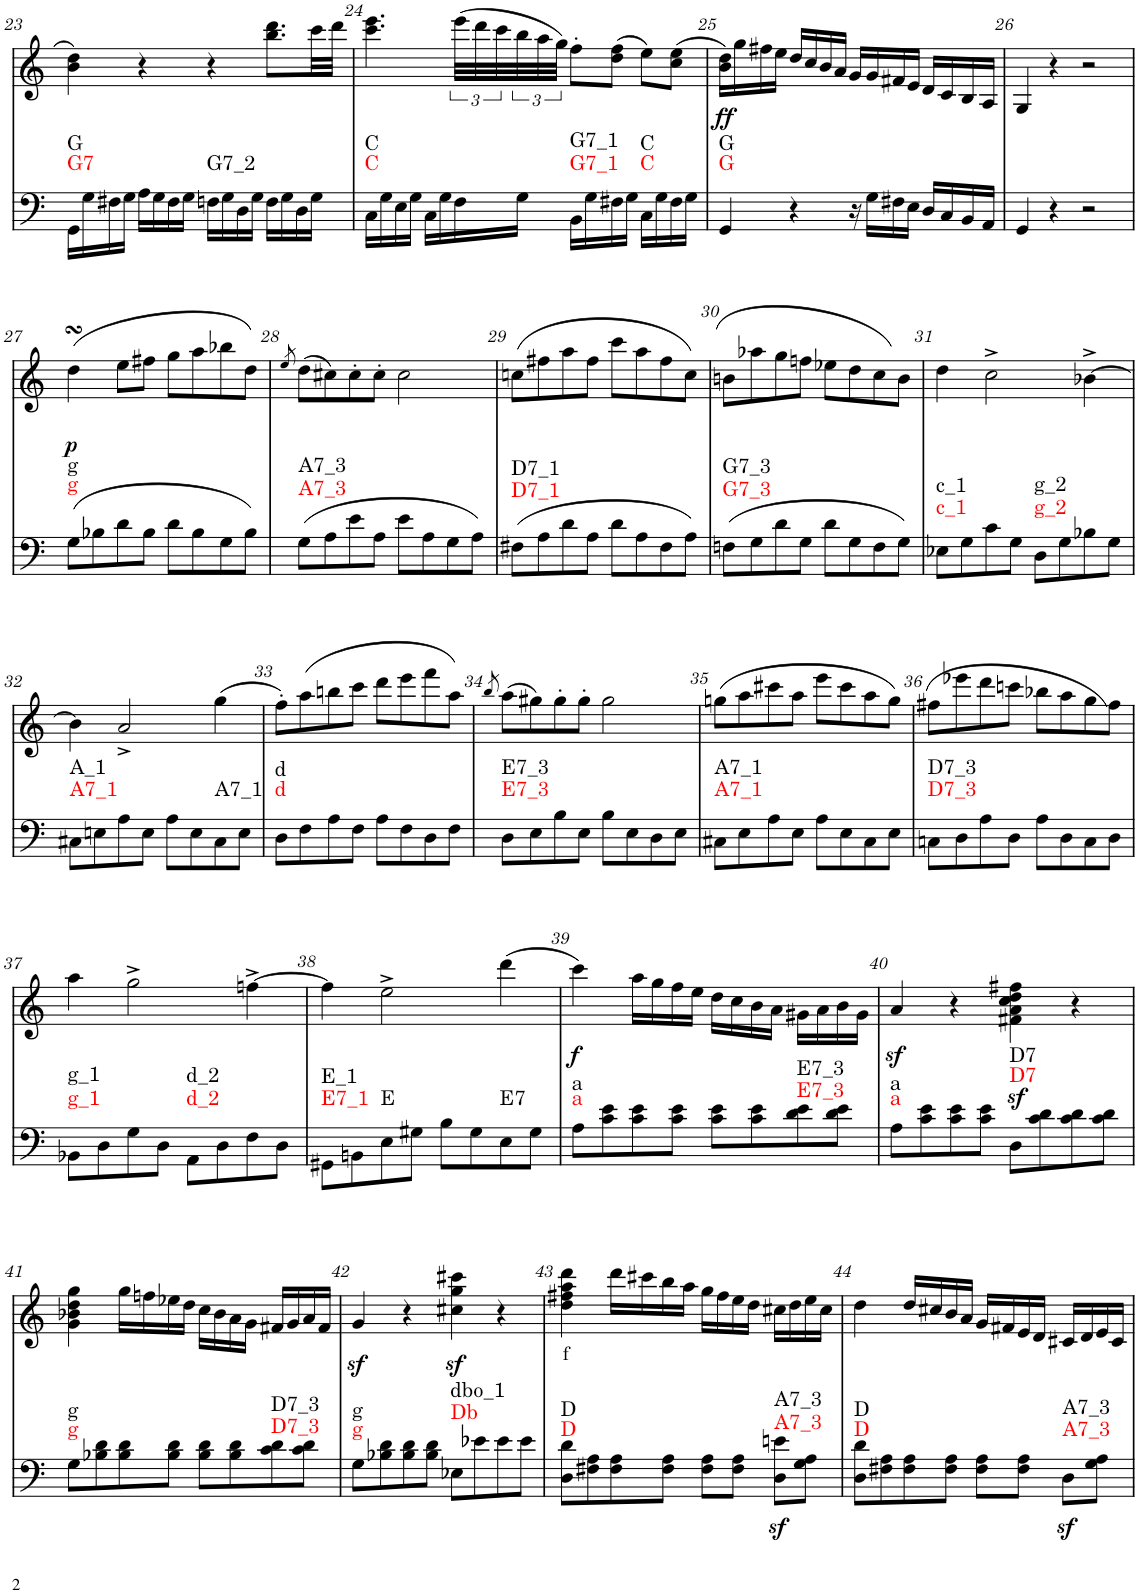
**kern	**dynam	**harte	**kern	**text	**dynam
*part2	*part2	*part2	*part1	*part1	*part1
*staff2	*staff2	*	*staff1	*staff1	*staff1
*I"piano	*	*	*I"piano	*	*
*I'Pno	*	*	*I'Pno	*	*
!!LO:PB:g=z
*clefF4	*	*	*clefG2	*	*
*k[]	*	*	*k[]	*	*
*M4/4	*	*	*M4/4	*	*
=23	=23	=23	=23	=23	=23
!	!	!LO:H:n=1:kt=G7	!	!	!
!	!	!LO:H:n=2:kt=G	!	!	!
16GG\LL	.	N N	4b\ 4dd\	.	.
16G\	.	.	.	.	.
16F#X\	.	.	.	.	.
16G\JJ	.	.	.	.	.
16A\LL	.	.	4r	.	.
16G\	.	.	.	.	.
16F#\	.	.	.	.	.
16G\JJ	.	.	.	.	.
!	!	!LO:H:kt=G7_2	!	!	!
16Fn\LL	.	N	4r	.	.
16G\	.	.	.	.	.
16D\	.	.	.	.	.
16G\JJ	.	.	.	.	.
16F\LL	.	.	8.bb\ 8.ddd\L	.	.
16G\	.	.	.	.	.
16D\	.	.	.	.	.
16G\JJ	.	.	32ccc\LL	.	.
.	.	.	32ddd\JJJ	.	.
=24	=24	=24	=24	=24	=24
!	!	!LO:H:n=1:kt=C	!	!	!
!	!	!LO:H:n=2:kt=C	!	!	!
16C\LL	.	N N	4.ccc\ 4.eee\	.	.
16G\	.	.	.	.	.
16E\	.	.	.	.	.
16G\JJ	.	.	.	.	.
16C\LL	.	.	.	.	.
16G\	.	.	.	.	.
16F\	.	.	(48eee\LLL	.	.
.	.	.	48ddd\	.	.
.	.	.	48ccc\	.	.
16G\JJ	.	.	48bb\	.	.
.	.	.	48aa\	.	.
.	.	.	48gg\JJJ)	.	.
!	!	!LO:H:n=1:kt=G7_1	!	!	!
!	!	!LO:H:n=2:kt=G7_1	!	!	!
16BB\LL	.	N N	8ff'\L	.	.
16G\	.	.	.	.	.
16F#X\	.	.	(8dd\ 8ff\J	.	.
16G\JJ	.	.	.	.	.
!	!	!LO:H:n=1:kt=C	!	!	!
!	!	!LO:H:n=2:kt=C	!	!	!
16C\LL	.	N N	8ee\L)	.	.
16G\	.	.	.	.	.
16F#\	.	.	(8cc\ 8ee\J	.	.
16G\JJ	.	.	.	.	.
=25	=25	=25	=25	=25	=25
!	!	!LO:H:n=1:kt=G	!	!	!LO:DY:b
!	!	!LO:H:n=2:kt=G	!	!	!
4GG/	.	N N	16b\ 16dd\LL)	.	ff
.	.	.	16gg\	.	.
.	.	.	16ff#X\	.	.
.	.	.	16ee\JJ	.	.
4r	.	.	16dd/LL	.	.
.	.	.	16cc/	.	.
.	.	.	16b/	.	.
.	.	.	16a/JJ	.	.
16r	.	.	16g/LL	.	.
16G\LL	.	.	16g/	.	.
16F#X\	.	.	16f#X/	.	.
16E\JJ	.	.	16e/JJ	.	.
16D/LL	.	.	16d/LL	.	.
16C/	.	.	16c/	.	.
16BB/	.	.	16B/	.	.
16AA/JJ	.	.	16A/JJ	.	.
=26	=26	=26	=26	=26	=26
4GG/	.	.	4G/	.	.
4r	.	.	4r	.	.
2r	.	.	2r	.	.
!!LO:LB:g=z
=27	=27	=27	=27	=27	=27
!	!	!LO:H:n=1:kt=g	!	!	!LO:DY:b
!	!	!LO:H:n=2:kt=g	!	!	!
(8G\L	.	N N	(4ddsSSS\	.	p
8B-X\	.	.	.	.	.
8d\	.	.	8ee\L	.	.
8B-\J	.	.	8ff#X\J	.	.
8d\L	.	.	8gg\L	.	.
8B-\	.	.	8aa\	.	.
8G\	.	.	8bb-X\	.	.
8B-\J)	.	.	8dd\J)	.	.
=28	=28	=28	=28	=28	=28
.	.	.	8qee/	.	.
!	!	!LO:H:n=1:kt=A7_3	!	!	!
!	!	!LO:H:n=2:kt=A7_3	!	!	!
(8G\L	.	N N	(8dd\L	.	.
8A\	.	.	8cc#X\)	.	.
8e\	.	.	8cc#'\	.	.
8A\J	.	.	8cc#'\J	.	.
8e\L	.	.	2cc#\	.	.
8A\	.	.	.	.	.
8G\	.	.	.	.	.
8A\J)	.	.	.	.	.
=29	=29	=29	=29	=29	=29
!	!	!LO:H:n=1:kt=D7_1	!	!	!
!	!	!LO:H:n=2:kt=D7_1	!	!	!
(8F#X\L	.	N N	(8ccn\L	.	.
8A\	.	.	8ff#X\	.	.
8d\	.	.	8aa\	.	.
8A\J	.	.	8ff#\J	.	.
8d\L	.	.	8ccc\L	.	.
8A\	.	.	8aa\	.	.
8F#\	.	.	8ff#\	.	.
8A\J)	.	.	8cc\J)	.	.
=30	=30	=30	=30	=30	=30
!	!	!LO:H:n=1:kt=G7_3	!	!	!
!	!	!LO:H:n=2:kt=G7_3	!	!	!
(8Fn\L	.	N N	(8bn\L	.	.
8G\	.	.	8aa-X\	.	.
8d\	.	.	8gg\	.	.
8G\J	.	.	8ffn\J	.	.
8d\L	.	.	8ee-X\L	.	.
8G\	.	.	8dd\	.	.
8F\	.	.	8cc\	.	.
8G\J)	.	.	8b\J)	.	.
=31	=31	=31	=31	=31	=31
!	!	!LO:H:n=1:kt=c_1	!	!	!
!	!	!LO:H:n=2:kt=c_1	!	!	!
8E-X\L	.	N N	4dd\	.	.
8G\	.	.	.	.	.
8c\	.	.	2cc^\	.	.
8G\J	.	.	.	.	.
!	!	!LO:H:n=1:kt=g_2	!	!	!
!	!	!LO:H:n=2:kt=g_2	!	!	!
8D\L	.	N N	.	.	.
8G\	.	.	.	.	.
8B-X\	.	.	[4b-X^\	.	.
8G\J	.	.	.	.	.
!!LO:LB:g=z
=32	=32	=32	=32	=32	=32
!	!	!LO:H:n=1:kt=A7_1	!	!	!
!	!	!LO:H:n=2:kt=A_1	!	!	!
8C#X\L	.	N N	4b-\]	.	.
8En\	.	.	.	.	.
8A\	.	.	2a^/	.	.
8E\J	.	.	.	.	.
8A\L	.	.	.	.	.
8E\	.	.	.	.	.
!	!	!LO:H:kt=A7_1	!	!	!
8C#\	.	N	(4gg\	.	.
8E\J	.	.	.	.	.
=33	=33	=33	=33	=33	=33
!	!	!LO:H:n=1:kt=d	!	!	!
!	!	!LO:H:n=2:kt=d	!	!	!
8D\L	.	N N	8ff'\L)	.	.
8F\	.	.	(8aa\	.	.
8A\	.	.	8bbn\	.	.
8F\J	.	.	8ccc\J	.	.
8A\L	.	.	8ddd\L	.	.
8F\	.	.	8eee\	.	.
8D\	.	.	8fff\	.	.
8F\J	.	.	8aa\J)	.	.
=34	=34	=34	=34	=34	=34
.	.	.	8qbb/	.	.
!	!	!LO:H:n=1:kt=E7_3	!	!	!
!	!	!LO:H:n=2:kt=E7_3	!	!	!
8D\L	.	N N	(8aa\L	.	.
8E\	.	.	8gg#X\)	.	.
8B\	.	.	8gg#'\	.	.
8E\J	.	.	8gg#'\J	.	.
8B\L	.	.	2gg#\	.	.
8E\	.	.	.	.	.
8D\	.	.	.	.	.
8E\J	.	.	.	.	.
=35	=35	=35	=35	=35	=35
!	!	!LO:H:n=1:kt=A7_1	!	!	!
!	!	!LO:H:n=2:kt=A7_1	!	!	!
8C#X\L	.	N N	(8ggn\L	.	.
8E\	.	.	8aa\	.	.
8A\	.	.	8ccc#X\	.	.
8E\J	.	.	8aa\J	.	.
8A\L	.	.	8eee\L	.	.
8E\	.	.	8ccc#\	.	.
8C#\	.	.	8aa\	.	.
8E\J	.	.	8gg\J)	.	.
=36	=36	=36	=36	=36	=36
!	!	!LO:H:n=1:kt=D7_3	!	!	!
!	!	!LO:H:n=2:kt=D7_3	!	!	!
8Cn\L	.	N N	(8ff#X\L	.	.
8D\	.	.	8eee-X\	.	.
8A\	.	.	8ddd\	.	.
8D\J	.	.	8cccn\J	.	.
8A\L	.	.	8bb-X\L	.	.
8D\	.	.	8aa\	.	.
8C\	.	.	8gg\	.	.
8D\J	.	.	8ff#\J)	.	.
!!LO:LB:g=z
=37	=37	=37	=37	=37	=37
!	!	!LO:H:n=1:kt=g_1	!	!	!
!	!	!LO:H:n=2:kt=g_1	!	!	!
8BB-X\L	.	N N	4aa\	.	.
8D\	.	.	.	.	.
8G\	.	.	2gg^\	.	.
8D\J	.	.	.	.	.
!	!	!LO:H:n=1:kt=d_2	!	!	!
!	!	!LO:H:n=2:kt=d_2	!	!	!
8AA\L	.	N N	.	.	.
8D\	.	.	.	.	.
8F\	.	.	[4ffn^\	.	.
8D\J	.	.	.	.	.
=38	=38	=38	=38	=38	=38
!	!	!LO:H:n=1:kt=E7_1	!	!	!
!	!	!LO:H:n=2:kt=E_1	!	!	!
8GG#X\L	.	N N	4ff\]	.	.
8BBn\	.	.	.	.	.
!	!	!LO:H:kt=E	!	!	!
8E\	.	N	2ee^\	.	.
8G#X\J	.	.	.	.	.
8B\L	.	.	.	.	.
8G#\	.	.	.	.	.
!	!	!LO:H:kt=E7	!	!	!
8E\	.	N	(4ddd\	.	.
8G#\J	.	.	.	.	.
=39	=39	=39	=39	=39	=39
!	!	!LO:H:n=1:kt=a	!	!	!LO:DY:b
!	!	!LO:H:n=2:kt=a	!	!	!
8A\L	.	N N	4ccc\)	.	f
8c\ 8e\	.	.	.	.	.
8c\ 8e\	.	.	16aa\LL	.	.
.	.	.	16gg\	.	.
8c\ 8e\J	.	.	16ff\	.	.
.	.	.	16ee\JJ	.	.
8c\ 8e\L	.	.	16dd\LL	.	.
.	.	.	16cc\	.	.
8c\ 8e\	.	.	16b\	.	.
.	.	.	16a\JJ	.	.
!	!	!LO:H:n=1:kt=E7_3	!	!	!
!	!	!LO:H:n=2:kt=E7_3	!	!	!
8d\ 8e\	.	N N	16g#X\LL	.	.
.	.	.	16a\	.	.
8d\ 8e\J	.	.	16b\	.	.
.	.	.	16g#\JJ	.	.
=40	=40	=40	=40	=40	=40
!	!	!LO:H:n=1:kt=a	!	!	!
!	!	!LO:H:n=2:kt=a	!	!	!
8A\L	.	N N	4az</	.	.
8c\ 8e\	.	.	.	.	.
8c\ 8e\	.	.	4r	.	.
8c\ 8e\J	.	.	.	.	.
!	!LO:DY:a	!LO:H:n=1:kt=D7	!	!	!
!	!	!LO:H:n=2:kt=D7	!	!	!
8D\L	sf	N N	4f#X\ 4a\ 4cc\ 4dd\ 4ff#X\	.	.
8c\ 8d\	.	.	.	.	.
8c\ 8d\	.	.	4r	.	.
8c\ 8d\J	.	.	.	.	.
!!LO:LB:g=z
=41	=41	=41	=41	=41	=41
!	!	!LO:H:n=1:kt=g	!	!	!
!	!	!LO:H:n=2:kt=g	!	!	!
8G\L	.	N N	4g\ 4b-X\ 4dd\ 4gg\	.	.
8B-X\ 8d\	.	.	.	.	.
8B-\ 8d\	.	.	16gg\LL	.	.
.	.	.	16ffn\	.	.
8B-\ 8d\J	.	.	16ee-X\	.	.
.	.	.	16dd\JJ	.	.
8B-\ 8d\L	.	.	16cc\LL	.	.
.	.	.	16b-\	.	.
8B-\ 8d\	.	.	16a\	.	.
.	.	.	16g\JJ	.	.
!	!	!LO:H:n=1:kt=D7_3	!	!	!
!	!	!LO:H:n=2:kt=D7_3	!	!	!
8c\ 8d\	.	N N	16f#X/LL	.	.
.	.	.	16g/	.	.
8c\ 8d\J	.	.	16a/	.	.
.	.	.	16f#/JJ	.	.
=42	=42	=42	=42	=42	=42
!	!	!LO:H:n=1:kt=g	!	!	!
!	!	!LO:H:n=2:kt=g	!	!	!
8G\L	.	N N	4gz</	.	.
8B-X\ 8d\	.	.	.	.	.
8B-\ 8d\	.	.	4r	.	.
8B-\ 8d\J	.	.	.	.	.
!	!	!LO:H:n=1:kt=Db	!	!	!
!	!	!LO:H:n=2:kt=dbo_1	!	!	!
8E-X\L	.	N N	4cc#X\z< 4gg\z< 4ccc#X\z<	.	.
8e-X\	.	.	.	.	.
8e-\	.	.	4r	.	.
8e-\J	.	.	.	.	.
=43	=43	=43	=43	=43	=43
!	!	!LO:H:n=1:kt=D	!	!LO:LY:b	!
!	!	!LO:H:n=2:kt=D	!	!	!
8D\ 8d\L	.	N N	4dd\ 4ff#X\ 4aa\ 4ddd\	f	.
8F#X\ 8A\	.	.	.	.	.
8F#\ 8A\	.	.	16ddd\LL	.	.
.	.	.	16ccc#X\	.	.
8F#\ 8A\J	.	.	16bb\	.	.
.	.	.	16aa\JJ	.	.
8F#\ 8A\L	.	.	16gg\LL	.	.
.	.	.	16ff#\	.	.
8F#\ 8A\J	.	.	16ee\	.	.
.	.	.	16dd\JJ	.	.
!	!LO:DY:b	!LO:H:n=1:kt=A7_3	!	!	!
!	!	!LO:H:n=2:kt=A7_3	!	!	!
8D\ 8en\L	sf	N N	16cc#X\LL	.	.
.	.	.	16dd\	.	.
8G\ 8A\J	.	.	16ee\	.	.
.	.	.	16cc#\JJ	.	.
=44	=44	=44	=44	=44	=44
!	!	!LO:H:n=1:kt=D	!	!	!
!	!	!LO:H:n=2:kt=D	!	!	!
8D\ 8d\L	.	N N	4dd\	.	.
8F#X\ 8A\	.	.	.	.	.
8F#\ 8A\	.	.	16dd/LL	.	.
.	.	.	16cc#X/	.	.
8F#\ 8A\J	.	.	16b/	.	.
.	.	.	16a/JJ	.	.
8F#\ 8A\L	.	.	16g/LL	.	.
.	.	.	16f#X/	.	.
8F#\ 8A\J	.	.	16e/	.	.
.	.	.	16d/JJ	.	.
!	!LO:DY:b	!LO:H:n=1:kt=A7_3	!	!	!
!	!	!LO:H:n=2:kt=A7_3	!	!	!
8D\L	sf	N N	16c#X/LL	.	.
.	.	.	16d/	.	.
8G\ 8A\J	.	.	16e/	.	.
.	.	.	16c#/JJ	.	.
=	=	=	=	=	=
*-	*-	*-	*-	*-	*-
